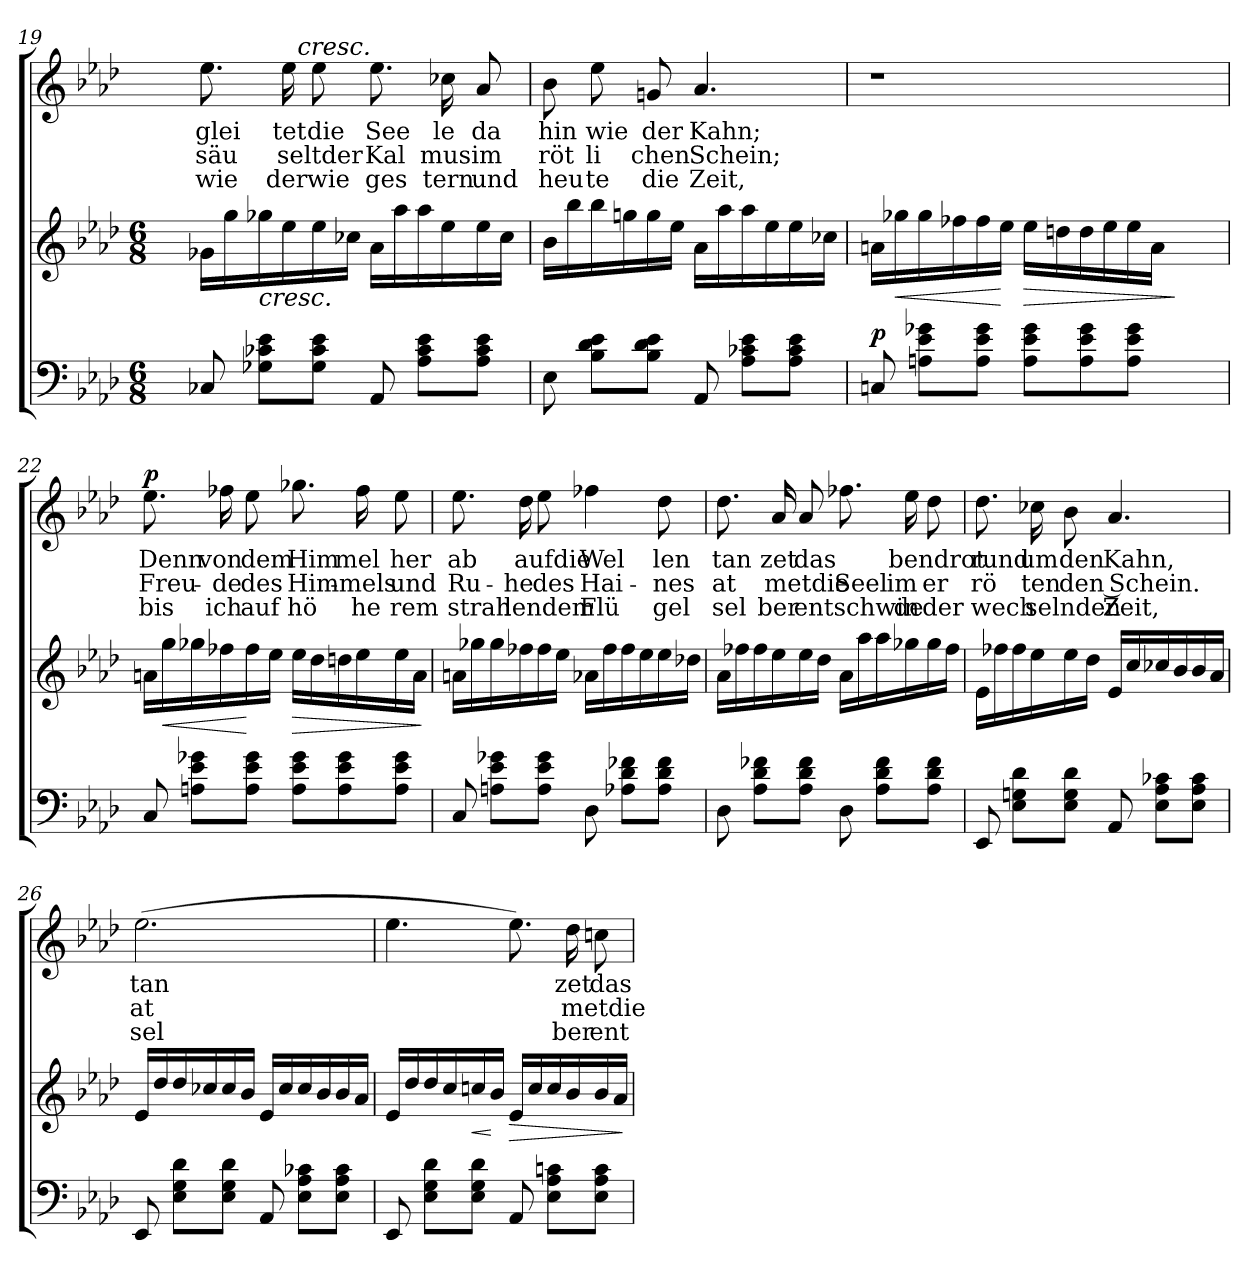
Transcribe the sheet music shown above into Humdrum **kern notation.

**kern	**dynam	**kern	**dynam	**kern	**text	**text	**text	**dynam
*part3	*part3	*part2	*part2	*part1	*part1	*part1	*part1	*part1
*staff3	*staff3	*staff2	*staff2	*staff1	*staff1	*staff1	*staff1	*staff1
*clefF4	*	*clefG2	*	*clefG2	*	*	*	*
*k[b-e-a-d-]	*	*k[b-e-a-d-]	*	*k[b-e-a-d-]	*	*	*	*
*A-:	*	*A-:	*	*A-:	*	*	*	*
*M6/8	*	*M6/8	*	*	*	*	*	*
=19	=19	=19	=19	=19	=19	=19	=19	=19
!	!	!	!	!	!LO:LY:b	!LO:LY:b	!LO:LY:b	!
*	*	*	*	*^	*	*	*	*
8C-X/	.	16g-X\LL	.	8.ee-\	8..ryy	glei	säu	wie	.
.	.	16gg\	.	.	.	.	.	.	.
!	!	!LO:TX:b:i:t=cresc.	!	!	!	!	!	!	!
8G-X\ 8c-X\ 8e-\L	.	16gg-X\	.	.	.	.	.	.	.
!	!	!	!	!	!	!LO:LY:b	!LO:LY:b	!LO:LY:b	!
.	.	16ee-\	.	16ee-\	.	tet	seltder	der	.
!	!	!	!	!	!LO:TX:a:i:t=cresc.	!	!	!	!
.	.	.	.	.	2ryy	.	.	.	.
!	!	!	!	!	!	!LO:LY:b	!	!LO:LY:b	!
8G-\ 8c-\ 8e-\J	.	16ee-\	.	8ee-\	.	die	.	wie	.
.	.	16cc-X\JJ	.	.	.	.	.	.	.
!	!	!	!	!	!	!LO:LY:b	!LO:LY:b	!LO:LY:b	!
8AA-/	.	16a-\LL	.	8.ee-\	.	See	Kal	ges	.
.	.	16aa-\	.	.	.	.	.	.	.
8A-\ 8c-\ 8e-\L	.	16aa-\	.	.	.	.	.	.	.
!	!	!	!	!	!	!LO:LY:b	!LO:LY:b	!LO:LY:b	!
.	.	16ee-\	.	16cc-X\	.	le	mus	tern	.
!	!	!	!	!	!	!LO:LY:b	!LO:LY:b	!LO:LY:b	!
8A-\ 8c-\ 8e-\J	.	16ee-\	.	8a-/	.	da	im	und	.
.	.	16cc-\JJ	.	.	.	.	.	.	.
.	.	.	.	.	32ryy	.	.	.	.
=20	=20	=20	=20	=20	=20	=20	=20	=20	=20
!	!	!	!	!	!	!LO:LY:b	!LO:LY:b	!LO:LY:b	!
*	*	*	*	*v	*v	*	*	*	*
8E-\	.	16b-\LL	.	8b-\	hin	röt	heu	.
.	.	16bb-\	.	.	.	.	.	.
!	!	!	!	!	!LO:LY:b	!LO:LY:b	!LO:LY:b	!
8B-\ 8d-\ 8e-\L	.	16bb-\	.	8ee-\	wie	li	te	.
.	.	16ggn\	.	.	.	.	.	.
!	!	!	!	!	!LO:LY:b	!LO:LY:b	!LO:LY:b	!
8B-\ 8d-\ 8e-\J	.	16gg\	.	8gn/	der	chen	die	.
.	.	16ee-\JJ	.	.	.	.	.	.
!	!	!	!	!	!LO:LY:b	!LO:LY:b	!LO:LY:b	!
8AA-/	.	16a-\LL	.	4.a-/	Kahn;	Schein;	Zeit,	.
.	.	16aa-\	.	.	.	.	.	.
8A-\ 8c-X\ 8e-\L	.	16aa-\	.	.	.	.	.	.
.	.	16ee-\	.	.	.	.	.	.
8A-\ 8c-\ 8e-\J	.	16ee-\	.	.	.	.	.	.
.	.	16cc-X\JJ	.	.	.	.	.	.
!!LO:LB:g=z
=21	=21	=21	=21	=21	=21	=21	=21	=21
!	!LO:DY:a	!	!	!LO:N:vis=1	!	!	!	!
8Cn/	p	16an\LL	.	1r	.	.	.	.
!	!	!	!LO:HP:b	!	!	!	!	!
.	.	16gg-X\	<	.	.	.	.	.
8An\ 8e-\ 8g-X\L	.	16gg-\	.	.	.	.	.	.
.	.	16ff-X\	.	.	.	.	.	.
8A\ 8e-\ 8g-\J	.	16ff-\	.	.	.	.	.	.
.	.	16ee-\JJ	[	.	.	.	.	.
!	!	!	!LO:HP:b	!	!	!	!	!
8A\ 8e-\ 8g-\L	.	16ee-\LL	>	.	.	.	.	.
.	.	16ddn\	.	.	.	.	.	.
8A\ 8e-\ 8g-\	.	16dd\	.	.	.	.	.	.
.	.	16ee-\	.	.	.	.	.	.
8A\ 8e-\ 8g-\J	.	16ee-\	.	.	.	.	.	.
.	.	16a\JJ	.	.	.	.	.	.
4ryy	.	4ryy	]	.	.	.	.	.
=22	=22	=22	=22	=22	=22	=22	=22	=22
!	!	!	!	!	!LO:LY:b	!LO:LY:b	!LO:LY:b	!LO:DY:a
8C/	.	16an\LL	.	8.ee-\	Denn	Freu-	bis	p
!	!	!	!LO:HP:b	!	!	!	!	!
.	.	16gg\	<	.	.	.	.	.
8An\ 8e-\ 8g-X\L	.	16gg-X\	.	.	.	.	.	.
!	!	!	!	!	!LO:LY:b	!LO:LY:b	!LO:LY:b	!
.	.	16ff-X\	.	16ff-X\	von	-de	ich	.
!	!	!	!	!	!LO:LY:b	!LO:LY:b	!LO:LY:b	!
8A\ 8e-\ 8g-\J	.	16ff-\	[	8ee-\	dem	des	auf	.
.	.	16ee-\JJ	.	.	.	.	.	.
!	!	!	!LO:HP:b	!	!LO:LY:b	!LO:LY:b	!LO:LY:b	!
8A\ 8e-\ 8g-\L	.	16ee-\LL	>	8.gg-X\	Him	Him-	hö	.
.	.	16dd-\	.	.	.	.	.	.
8A\ 8e-\ 8g-\	.	16ddn\	.	.	.	.	.	.
!	!	!	!	!	!LO:LY:b	!LO:LY:b	!LO:LY:b	!
.	.	16ee-\	.	16ff-\	mel	-mels	he	.
!	!	!	!	!	!LO:LY:b	!LO:LY:b	!LO:LY:b	!
8A\ 8e-\ 8g-\J	.	16ee-\	.	8ee-\	her	und	rem	.
.	.	16a\JJ	.	.	.	.	.	.
.	.	.	]	.	.	.	.	.
=23	=23	=23	=23	=23	=23	=23	=23	=23
!	!	!	!	!	!LO:LY:b	!LO:LY:b	!LO:LY:b	!
8C/	.	16an\LL	.	8.ee-\	ab	Ru-	strah	.
.	.	16gg-X\	.	.	.	.	.	.
8An\ 8e-\ 8g-X\L	.	16gg-\	.	.	.	.	.	.
!	!	!	!	!	!LO:LY:b	!LO:LY:b	!LO:LY:b	!
.	.	16ff-X\	.	16dd-\	aufdie	-he	lendem	.
!	!	!	!	!	!	!LO:LY:b	!	!
8A\ 8e-\ 8g-\J	.	16ff-\	.	8ee-\	.	des	.	.
.	.	16ee-\JJ	.	.	.	.	.	.
!	!	!	!	!	!LO:LY:b	!LO:LY:b	!LO:LY:b	!
8D-\	.	16a-X\LL	.	4ff-X\	Wel	Hai-	Flü	.
.	.	16ff-\	.	.	.	.	.	.
8A-X\ 8d-\ 8f-X\L	.	16ff-\	.	.	.	.	.	.
.	.	16ee-\	.	.	.	.	.	.
!	!	!	!	!	!LO:LY:b	!LO:LY:b	!LO:LY:b	!
8A-\ 8d-\ 8f-\J	.	16ee-\	.	8dd-\	len	-nes	gel	.
.	.	16dd-X\JJ	.	.	.	.	.	.
!!LO:PB:g=z
=24	=24	=24	=24	=24	=24	=24	=24	=24
!	!	!	!	!	!LO:LY:b	!LO:LY:b	!LO:LY:b	!
8D-\	.	16a-\LL	.	8.dd-\	tan	at	sel	.
.	.	16ff-X\	.	.	.	.	.	.
8A-\ 8d-\ 8f-X\L	.	16ff-\	.	.	.	.	.	.
!	!	!	!	!	!LO:LY:b	!LO:LY:b	!LO:LY:b	!
.	.	16ee-\	.	16a-/	zet	metdie	ber	.
!	!	!	!	!	!LO:LY:b	!	!LO:LY:b	!
8A-\ 8d-\ 8f-\J	.	16ee-\	.	8a-/	das	.	entschwin	.
.	.	16dd-\JJ	.	.	.	.	.	.
!	!	!	!	!	!	!LO:LY:b	!	!
8D-\	.	16a-\LL	.	8.ff-X\	.	Seel	.	.
.	.	16aa-\	.	.	.	.	.	.
8A-\ 8d-\ 8f-\L	.	16aa-\	.	.	.	.	.	.
!	!	!	!	!	!LO:LY:b	!LO:LY:b	!LO:LY:b	!
.	.	16gg-X\	.	16ee-\	bendrot	im	de	.
!	!	!	!	!	!	!LO:LY:b	!LO:LY:b	!
8A-\ 8d-\ 8f-\J	.	16gg-\	.	8dd-\	.	er	der	.
.	.	16ff-\JJ	.	.	.	.	.	.
=25	=25	=25	=25	=25	=25	=25	=25	=25
!	!	!	!	!	!LO:LY:b	!LO:LY:b	!LO:LY:b	!
8EE-/	.	16e-\LL	.	8.dd-\	rund	rö	wech	.
.	.	16ff-X\	.	.	.	.	.	.
8E-\ 8Gn\ 8d-\L	.	16ff-\	.	.	.	.	.	.
!	!	!	!	!	!LO:LY:b	!LO:LY:b	!LO:LY:b	!
.	.	16ee-\	.	16cc-X\	um	ten	selnden	.
!	!	!	!	!	!LO:LY:b	!LO:LY:b	!	!
8E-\ 8G\ 8d-\J	.	16ee-\	.	8b-\	den	den Schein.	.	.
.	.	16dd-\JJ	.	.	.	.	.	.
!	!	!	!	!	!LO:LY:b	!	!LO:LY:b	!
8AA-/	.	16e-/LL	.	4.a-/	Kahn,	.	Zeit,	.
.	.	16cc/	.	.	.	.	.	.
8E-\ 8A-\ 8c-X\L	.	16cc-X/	.	.	.	.	.	.
.	.	16b-/	.	.	.	.	.	.
8E-\ 8A-\ 8c-\J	.	16b-/	.	.	.	.	.	.
.	.	16a-/JJ	.	.	.	.	.	.
=26	=26	=26	=26	=26	=26	=26	=26	=26
!	!	!	!	!	!LO:LY:b	!LO:LY:b	!LO:LY:b	!
8EE-/	.	16e-/LL	.	(>2.ee-\	tan	at	sel	.
.	.	16dd-/	.	.	.	.	.	.
8E-\ 8G\ 8d-\L	.	16dd-/	.	.	.	.	.	.
.	.	16cc-X/	.	.	.	.	.	.
8E-\ 8G\ 8d-\J	.	16cc-/	.	.	.	.	.	.
.	.	16b-/JJ	.	.	.	.	.	.
8AA-/	.	16e-/LL	.	.	.	.	.	.
.	.	16cc-/	.	.	.	.	.	.
8E-\ 8A-\ 8c-X\L	.	16cc-/	.	.	.	.	.	.
.	.	16b-/	.	.	.	.	.	.
8E-\ 8A-\ 8c-\J	.	16b-/	.	.	.	.	.	.
.	.	16a-/JJ	.	.	.	.	.	.
!!LO:LB:g=z
=27	=27	=27	=27	=27	=27	=27	=27	=27
8EE-/	.	16e-/LL	.	4.ee-\	.	.	.	.
.	.	16dd-/	.	.	.	.	.	.
8E-\ 8G\ 8d-\L	.	16dd-/	.	.	.	.	.	.
.	.	16cc/	.	.	.	.	.	.
!	!	!	!LO:HP:b	!	!	!	!	!
8E-\ 8G\ 8d-\J	.	16ccn/	<	.	.	.	.	.
.	.	16b-/JJ	[	.	.	.	.	.
!	!	!	!LO:HP:b	!	!	!	!	!
8AA-/	.	16e-/LL	>	8.ee-\)	.	.	.	.
.	.	16cc/	.	.	.	.	.	.
8E-\ 8A-\ 8cn\L	.	16cc/	.	.	.	.	.	.
!	!	!	!	!	!LO:LY:b	!LO:LY:b	!LO:LY:b	!
.	.	16b-/	.	16dd-\	zet	metdie	ber	.
!	!	!	!	!	!LO:LY:b	!	!LO:LY:b	!
8E-\ 8A-\ 8c\J	.	16b-/	.	8ccn\	das	.	ent	.
.	.	16a-/JJ	.	.	.	.	.	.
.	.	.	]	.	.	.	.	.
=	=	=	=	=	=	=	=	=
*-	*-	*-	*-	*-	*-	*-	*-	*-
